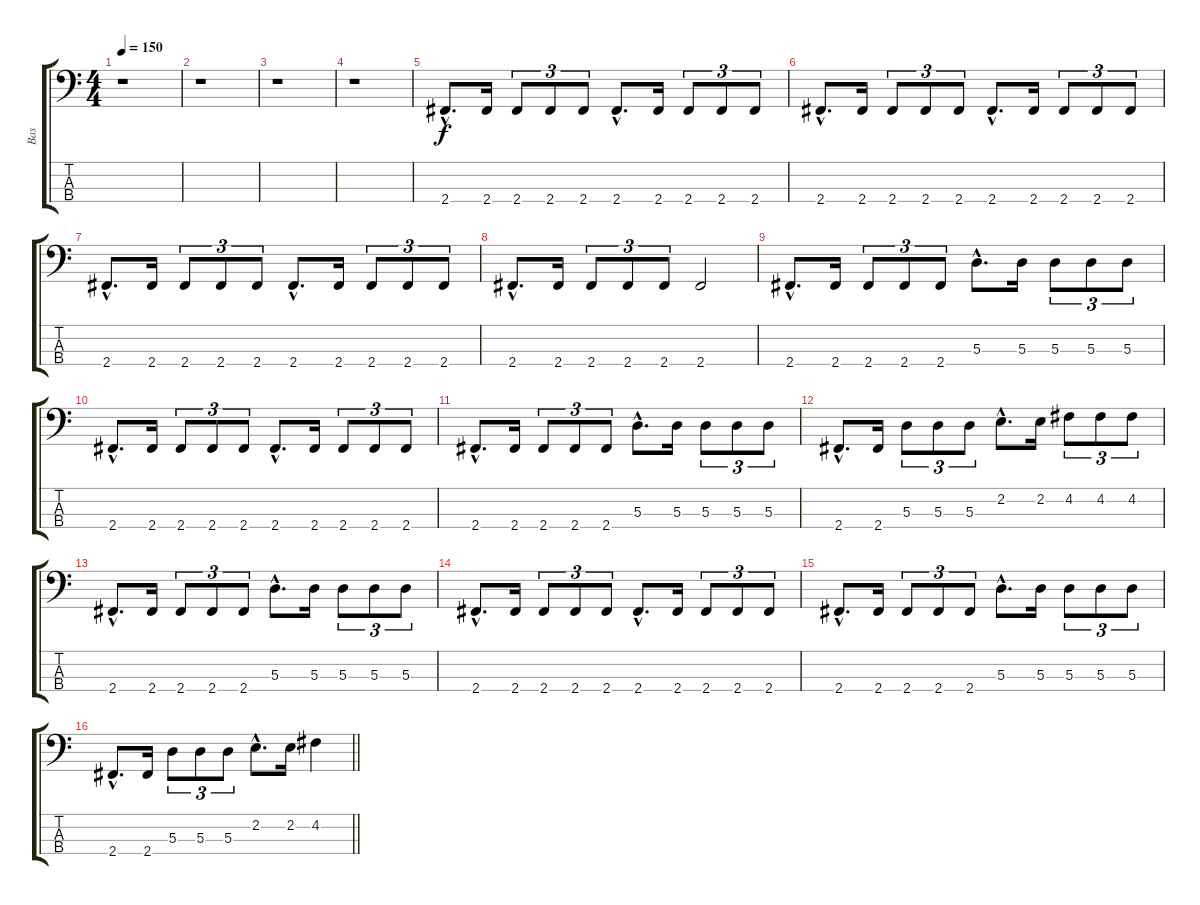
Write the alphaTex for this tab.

\track ("Bas" "Bas") {instrument electricbasspick}
\staff {score tabs}
\tuning (G2 D2 A1 E1) {hide}
\ts (4 4)
\tempo 150
\clef f4
\ks c
r.1{dy f instrument electricbasspick} |
r.1 |
r.1 |
r.1 |
2.4{hac}.8{d} 2.4.16 2.4.8{tu (3 2)} 2.4.8{tu (3 2)} 2.4.8{tu (3 2)} 2.4{hac}.8{d} 2.4.16 2.4.8{tu (3 2)} 2.4.8{tu (3 2)} 2.4.8{tu (3 2)} |
2.4{hac}.8{d} 2.4.16 2.4.8{tu (3 2)} 2.4.8{tu (3 2)} 2.4.8{tu (3 2)} 2.4{hac}.8{d} 2.4.16 2.4.8{tu (3 2)} 2.4.8{tu (3 2)} 2.4.8{tu (3 2)} |
2.4{hac}.8{d} 2.4.16 2.4.8{tu (3 2)} 2.4.8{tu (3 2)} 2.4.8{tu (3 2)} 2.4{hac}.8{d} 2.4.16 2.4.8{tu (3 2)} 2.4.8{tu (3 2)} 2.4.8{tu (3 2)} |
2.4{hac}.8{d} 2.4.16 2.4.8{tu (3 2)} 2.4.8{tu (3 2)} 2.4.8{tu (3 2)} 2.4.2 |
2.4{hac}.8{d} 2.4.16 2.4.8{tu (3 2)} 2.4.8{tu (3 2)} 2.4.8{tu (3 2)} 5.3{hac}.8{d} 5.3.16 5.3.8{tu (3 2)} 5.3.8{tu (3 2)} 5.3.8{tu (3 2)} |
2.4{hac}.8{d} 2.4.16 2.4.8{tu (3 2)} 2.4.8{tu (3 2)} 2.4.8{tu (3 2)} 2.4{hac}.8{d} 2.4.16 2.4.8{tu (3 2)} 2.4.8{tu (3 2)} 2.4.8{tu (3 2)} |
2.4{hac}.8{d} 2.4.16 2.4.8{tu (3 2)} 2.4.8{tu (3 2)} 2.4.8{tu (3 2)} 5.3{hac}.8{d} 5.3.16 5.3.8{tu (3 2)} 5.3.8{tu (3 2)} 5.3.8{tu (3 2)} |
2.4{hac}.8{d} 2.4.16 5.3.8{tu (3 2)} 5.3.8{tu (3 2)} 5.3.8{tu (3 2)} 2.2{hac}.8{d} 2.2.16 4.2.8{tu (3 2)} 4.2.8{tu (3 2)} 4.2.8{tu (3 2)} |
2.4{hac}.8{d} 2.4.16 2.4.8{tu (3 2)} 2.4.8{tu (3 2)} 2.4.8{tu (3 2)} 5.3{hac}.8{d} 5.3.16 5.3.8{tu (3 2)} 5.3.8{tu (3 2)} 5.3.8{tu (3 2)} |
2.4{hac}.8{d} 2.4.16 2.4.8{tu (3 2)} 2.4.8{tu (3 2)} 2.4.8{tu (3 2)} 2.4{hac}.8{d} 2.4.16 2.4.8{tu (3 2)} 2.4.8{tu (3 2)} 2.4.8{tu (3 2)} |
2.4{hac}.8{d} 2.4.16 2.4.8{tu (3 2)} 2.4.8{tu (3 2)} 2.4.8{tu (3 2)} 5.3{hac}.8{d} 5.3.16 5.3.8{tu (3 2)} 5.3.8{tu (3 2)} 5.3.8{tu (3 2)} |
\barLineRight lightlight
2.4{hac}.8{d} 2.4.16 5.3.8{tu (3 2)} 5.3.8{tu (3 2)} 5.3.8{tu (3 2)} 2.2{hac}.8{d} 2.2.16 4.2.4
